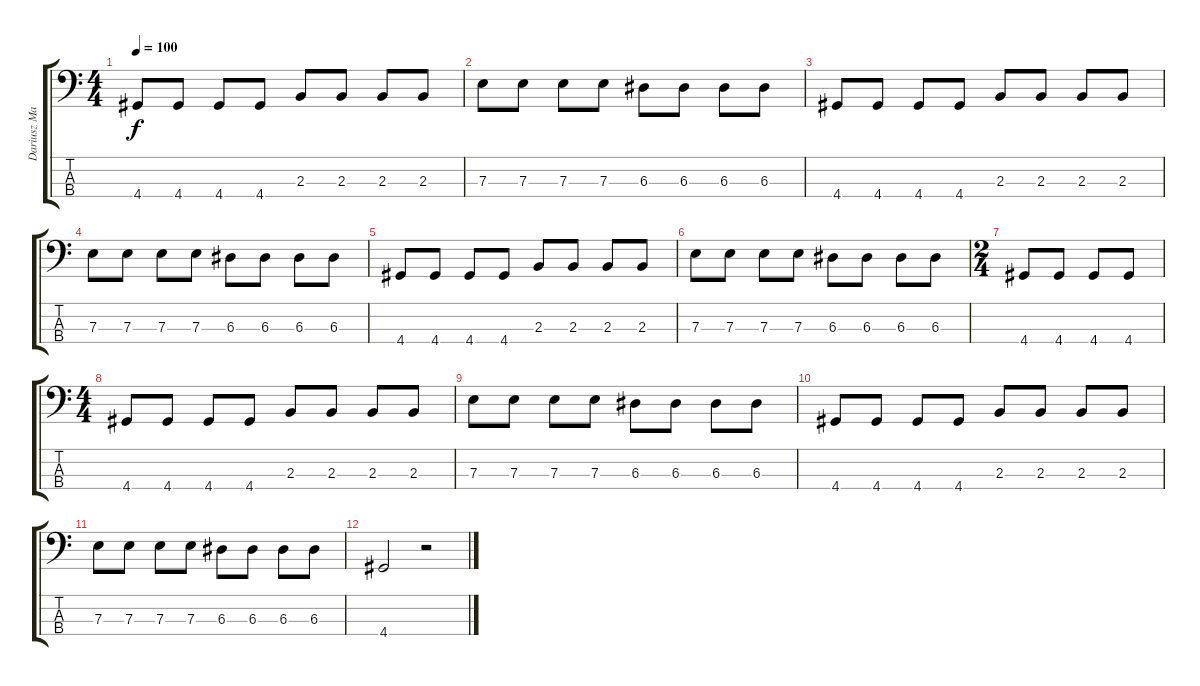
\track ("Dariusz Malinowski" "Dariusz Ma") {instrument electricbassfinger}
\staff {score tabs}
\tuning (G2 D2 A1 E1) {hide}
\ts (4 4)
\tempo 100
\clef f4
\ks c
4.4.8{dy f} 4.4.8 4.4.8 4.4.8 2.3.8 2.3.8 2.3.8 2.3.8 |
7.3.8 7.3.8 7.3.8 7.3.8 6.3.8 6.3.8 6.3.8 6.3.8 |
4.4.8 4.4.8 4.4.8 4.4.8 2.3.8 2.3.8 2.3.8 2.3.8 |
7.3.8 7.3.8 7.3.8 7.3.8 6.3.8 6.3.8 6.3.8 6.3.8 |
4.4.8 4.4.8 4.4.8 4.4.8 2.3.8 2.3.8 2.3.8 2.3.8 |
7.3.8 7.3.8 7.3.8 7.3.8 6.3.8 6.3.8 6.3.8 6.3.8 |
\ts (2 4)
4.4.8 4.4.8 4.4.8 4.4.8 |
\ts (4 4)
4.4.8 4.4.8 4.4.8 4.4.8 2.3.8 2.3.8 2.3.8 2.3.8 |
7.3.8 7.3.8 7.3.8 7.3.8 6.3.8 6.3.8 6.3.8 6.3.8 |
4.4.8 4.4.8 4.4.8 4.4.8 2.3.8 2.3.8 2.3.8 2.3.8 |
7.3.8 7.3.8 7.3.8 7.3.8 6.3.8 6.3.8 6.3.8 6.3.8 |
4.4.2 r.2
